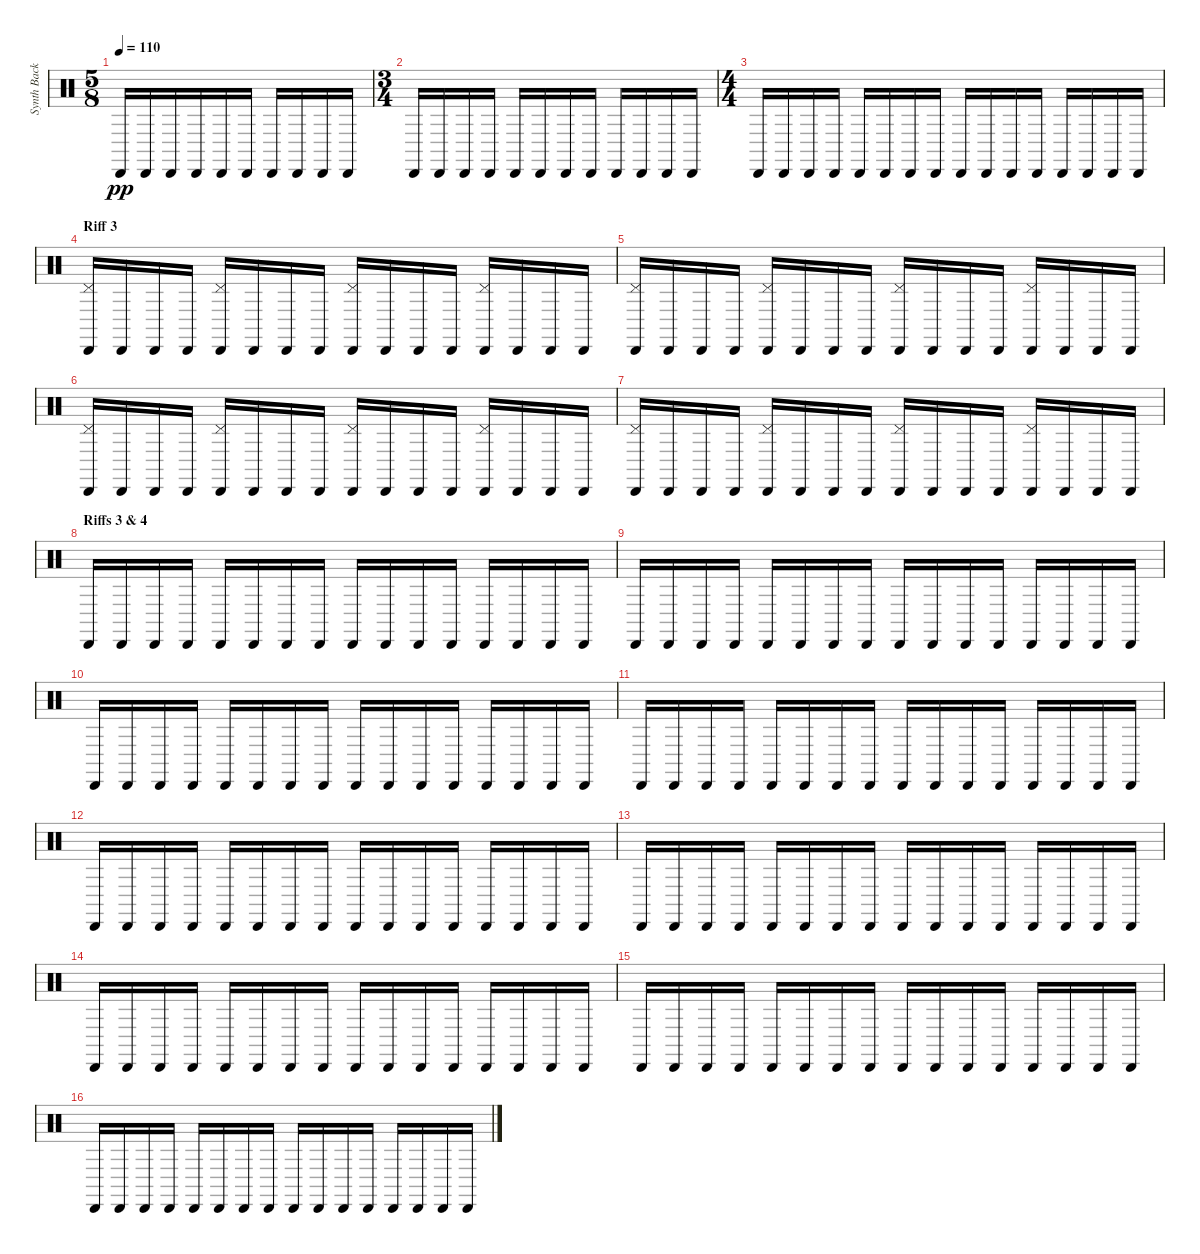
\track ("Synth Background Rhythm" "Synth Back") {instrument percussion}
\staff {score}
\articulation defaults
\ts (5 8)
\tempo 110
\clef neutral
\ks c "Cabasa (hit)".16{dy pp} "Cabasa (hit)".16 "Cabasa (hit)".16 "Cabasa (hit)".16 "Cabasa (hit)".16 "Cabasa (hit)".16 "Cabasa (hit)".16 "Cabasa (hit)".16 "Cabasa (hit)".16 "Cabasa (hit)".16
|
\ts (3 4)
"Cabasa (hit)".16 "Cabasa (hit)".16 "Cabasa (hit)".16 "Cabasa (hit)".16 "Cabasa (hit)".16 "Cabasa (hit)".16 "Cabasa (hit)".16 "Cabasa (hit)".16 "Cabasa (hit)".16 "Cabasa (hit)".16 "Cabasa (hit)".16 "Cabasa (hit)".16 |
\ts (4 4)
"Cabasa (hit)".16 "Cabasa (hit)".16 "Cabasa (hit)".16 "Cabasa (hit)".16 "Cabasa (hit)".16 "Cabasa (hit)".16 "Cabasa (hit)".16 "Cabasa (hit)".16 "Cabasa (hit)".16 "Cabasa (hit)".16 "Cabasa (hit)".16 "Cabasa (hit)".16 "Cabasa (hit)".16 "Cabasa (hit)".16 "Cabasa (hit)".16 "Cabasa (hit)".16 |
\section ("" "Riff 3")
("Pedal Hi-Hat (hit)" "Cabasa (hit)").16 "Cabasa (hit)".16 "Cabasa (hit)".16 "Cabasa (hit)".16 ("Pedal Hi-Hat (hit)" "Cabasa (hit)").16 "Cabasa (hit)".16 "Cabasa (hit)".16 "Cabasa (hit)".16 ("Pedal Hi-Hat (hit)" "Cabasa (hit)").16 "Cabasa (hit)".16 "Cabasa (hit)".16 "Cabasa (hit)".16 ("Pedal Hi-Hat (hit)" "Cabasa (hit)").16 "Cabasa (hit)".16 "Cabasa (hit)".16 "Cabasa (hit)".16 |
("Pedal Hi-Hat (hit)" "Cabasa (hit)").16 "Cabasa (hit)".16 "Cabasa (hit)".16 "Cabasa (hit)".16 ("Pedal Hi-Hat (hit)" "Cabasa (hit)").16 "Cabasa (hit)".16 "Cabasa (hit)".16 "Cabasa (hit)".16 ("Pedal Hi-Hat (hit)" "Cabasa (hit)").16 "Cabasa (hit)".16 "Cabasa (hit)".16 "Cabasa (hit)".16 ("Pedal Hi-Hat (hit)" "Cabasa (hit)").16 "Cabasa (hit)".16 "Cabasa (hit)".16 "Cabasa (hit)".16 |
("Pedal Hi-Hat (hit)" "Cabasa (hit)").16 "Cabasa (hit)".16 "Cabasa (hit)".16 "Cabasa (hit)".16 ("Pedal Hi-Hat (hit)" "Cabasa (hit)").16 "Cabasa (hit)".16 "Cabasa (hit)".16 "Cabasa (hit)".16 ("Pedal Hi-Hat (hit)" "Cabasa (hit)").16 "Cabasa (hit)".16 "Cabasa (hit)".16 "Cabasa (hit)".16 ("Pedal Hi-Hat (hit)" "Cabasa (hit)").16 "Cabasa (hit)".16 "Cabasa (hit)".16 "Cabasa (hit)".16 |
("Pedal Hi-Hat (hit)" "Cabasa (hit)").16 "Cabasa (hit)".16 "Cabasa (hit)".16 "Cabasa (hit)".16 ("Pedal Hi-Hat (hit)" "Cabasa (hit)").16 "Cabasa (hit)".16 "Cabasa (hit)".16 "Cabasa (hit)".16 ("Pedal Hi-Hat (hit)" "Cabasa (hit)").16 "Cabasa (hit)".16 "Cabasa (hit)".16 "Cabasa (hit)".16 ("Pedal Hi-Hat (hit)" "Cabasa (hit)").16 "Cabasa (hit)".16 "Cabasa (hit)".16 "Cabasa (hit)".16 |
\section ("" "Riffs 3 & 4")
"Cabasa (hit)".16 "Cabasa (hit)".16 "Cabasa (hit)".16 "Cabasa (hit)".16 "Cabasa (hit)".16 "Cabasa (hit)".16 "Cabasa (hit)".16 "Cabasa (hit)".16 "Cabasa (hit)".16 "Cabasa (hit)".16 "Cabasa (hit)".16 "Cabasa (hit)".16 "Cabasa (hit)".16 "Cabasa (hit)".16 "Cabasa (hit)".16 "Cabasa (hit)".16 |
"Cabasa (hit)".16 "Cabasa (hit)".16 "Cabasa (hit)".16 "Cabasa (hit)".16 "Cabasa (hit)".16 "Cabasa (hit)".16 "Cabasa (hit)".16 "Cabasa (hit)".16 "Cabasa (hit)".16 "Cabasa (hit)".16 "Cabasa (hit)".16 "Cabasa (hit)".16 "Cabasa (hit)".16 "Cabasa (hit)".16 "Cabasa (hit)".16 "Cabasa (hit)".16 |
"Cabasa (hit)".16 "Cabasa (hit)".16 "Cabasa (hit)".16 "Cabasa (hit)".16 "Cabasa (hit)".16 "Cabasa (hit)".16 "Cabasa (hit)".16 "Cabasa (hit)".16 "Cabasa (hit)".16 "Cabasa (hit)".16 "Cabasa (hit)".16 "Cabasa (hit)".16 "Cabasa (hit)".16 "Cabasa (hit)".16 "Cabasa (hit)".16 "Cabasa (hit)".16 |
"Cabasa (hit)".16 "Cabasa (hit)".16 "Cabasa (hit)".16 "Cabasa (hit)".16 "Cabasa (hit)".16 "Cabasa (hit)".16 "Cabasa (hit)".16 "Cabasa (hit)".16 "Cabasa (hit)".16 "Cabasa (hit)".16 "Cabasa (hit)".16 "Cabasa (hit)".16 "Cabasa (hit)".16 "Cabasa (hit)".16 "Cabasa (hit)".16 "Cabasa (hit)".16 |
"Cabasa (hit)".16 "Cabasa (hit)".16 "Cabasa (hit)".16 "Cabasa (hit)".16 "Cabasa (hit)".16 "Cabasa (hit)".16 "Cabasa (hit)".16 "Cabasa (hit)".16 "Cabasa (hit)".16 "Cabasa (hit)".16 "Cabasa (hit)".16 "Cabasa (hit)".16 "Cabasa (hit)".16 "Cabasa (hit)".16 "Cabasa (hit)".16 "Cabasa (hit)".16 |
"Cabasa (hit)".16 "Cabasa (hit)".16 "Cabasa (hit)".16 "Cabasa (hit)".16 "Cabasa (hit)".16 "Cabasa (hit)".16 "Cabasa (hit)".16 "Cabasa (hit)".16 "Cabasa (hit)".16 "Cabasa (hit)".16 "Cabasa (hit)".16 "Cabasa (hit)".16 "Cabasa (hit)".16 "Cabasa (hit)".16 "Cabasa (hit)".16 "Cabasa (hit)".16 |
"Cabasa (hit)".16 "Cabasa (hit)".16 "Cabasa (hit)".16 "Cabasa (hit)".16 "Cabasa (hit)".16 "Cabasa (hit)".16 "Cabasa (hit)".16 "Cabasa (hit)".16 "Cabasa (hit)".16 "Cabasa (hit)".16 "Cabasa (hit)".16 "Cabasa (hit)".16 "Cabasa (hit)".16 "Cabasa (hit)".16 "Cabasa (hit)".16 "Cabasa (hit)".16 |
"Cabasa (hit)".16 "Cabasa (hit)".16 "Cabasa (hit)".16 "Cabasa (hit)".16 "Cabasa (hit)".16 "Cabasa (hit)".16 "Cabasa (hit)".16 "Cabasa (hit)".16 "Cabasa (hit)".16 "Cabasa (hit)".16 "Cabasa (hit)".16 "Cabasa (hit)".16 "Cabasa (hit)".16 "Cabasa (hit)".16 "Cabasa (hit)".16 "Cabasa (hit)".16 |
"Cabasa (hit)".16 "Cabasa (hit)".16 "Cabasa (hit)".16 "Cabasa (hit)".16 "Cabasa (hit)".16 "Cabasa (hit)".16 "Cabasa (hit)".16 "Cabasa (hit)".16 "Cabasa (hit)".16 "Cabasa (hit)".16 "Cabasa (hit)".16 "Cabasa (hit)".16 "Cabasa (hit)".16 "Cabasa (hit)".16 "Cabasa (hit)".16 "Cabasa (hit)".16
